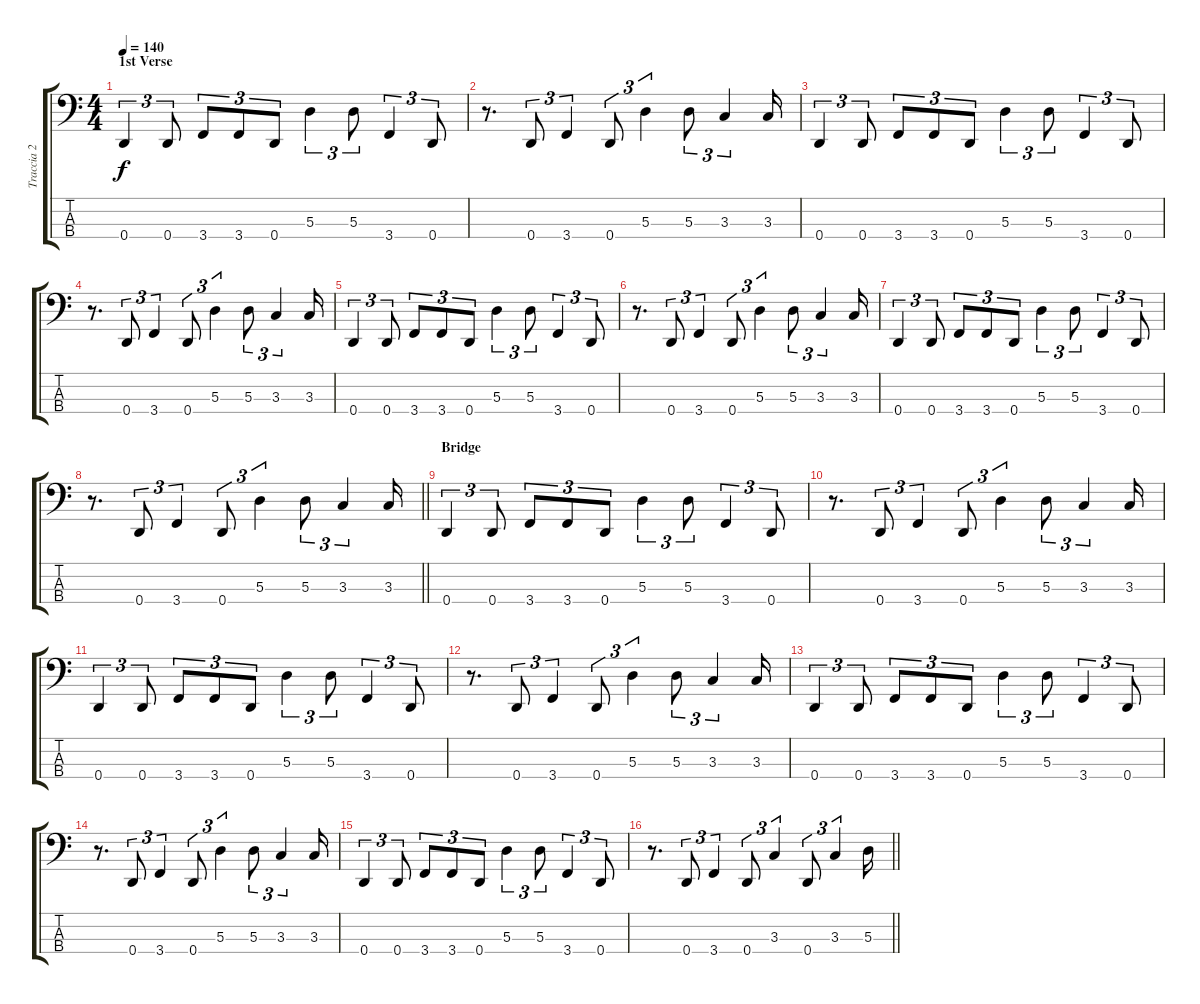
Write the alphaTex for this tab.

\track ("Traccia 2" "Traccia 2") {instrument slapbass1}
\staff {score tabs}
\tuning (G2 D2 A1 D1) {hide}
\ts (4 4)
\section ("" "1st Verse")
\tempo 140
\clef f4
\ks c
0.4.4{tu (3 2) dy f instrument electricbasspick} 0.4.8{tu (3 2)} 3.4.8{tu (3 2)} 3.4.8{tu (3 2)} 0.4.8{tu (3 2)} 5.3.4{tu (3 2)} 5.3.8{tu (3 2)} 3.4.4{tu (3 2)} 0.4.8{tu (3 2)} |
r.8{d} 0.4.8{tu (3 2)} 3.4.4{tu (3 2)} 0.4.8{tu (3 2)} 5.3.4{tu (3 2)} 5.3.8{tu (3 2)} 3.3.4{tu (3 2)} 3.3.16 |
0.4.4{tu (3 2)} 0.4.8{tu (3 2)} 3.4.8{tu (3 2)} 3.4.8{tu (3 2)} 0.4.8{tu (3 2)} 5.3.4{tu (3 2)} 5.3.8{tu (3 2)} 3.4.4{tu (3 2)} 0.4.8{tu (3 2)} |
r.8{d} 0.4.8{tu (3 2)} 3.4.4{tu (3 2)} 0.4.8{tu (3 2)} 5.3.4{tu (3 2)} 5.3.8{tu (3 2)} 3.3.4{tu (3 2)} 3.3.16 |
0.4.4{tu (3 2)} 0.4.8{tu (3 2)} 3.4.8{tu (3 2)} 3.4.8{tu (3 2)} 0.4.8{tu (3 2)} 5.3.4{tu (3 2)} 5.3.8{tu (3 2)} 3.4.4{tu (3 2)} 0.4.8{tu (3 2)} |
r.8{d} 0.4.8{tu (3 2)} 3.4.4{tu (3 2)} 0.4.8{tu (3 2)} 5.3.4{tu (3 2)} 5.3.8{tu (3 2)} 3.3.4{tu (3 2)} 3.3.16 |
0.4.4{tu (3 2)} 0.4.8{tu (3 2)} 3.4.8{tu (3 2)} 3.4.8{tu (3 2)} 0.4.8{tu (3 2)} 5.3.4{tu (3 2)} 5.3.8{tu (3 2)} 3.4.4{tu (3 2)} 0.4.8{tu (3 2)} |
\barLineRight lightlight
r.8{d} 0.4.8{tu (3 2)} 3.4.4{tu (3 2)} 0.4.8{tu (3 2)} 5.3.4{tu (3 2)} 5.3.8{tu (3 2)} 3.3.4{tu (3 2)} 3.3.16 |
\section ("" "Bridge")
0.4.4{tu (3 2) instrument slapbass2} 0.4.8{tu (3 2)} 3.4.8{tu (3 2)} 3.4.8{tu (3 2)} 0.4.8{tu (3 2)} 5.3.4{tu (3 2)} 5.3.8{tu (3 2)} 3.4.4{tu (3 2)} 0.4.8{tu (3 2)} |
r.8{d} 0.4.8{tu (3 2)} 3.4.4{tu (3 2)} 0.4.8{tu (3 2)} 5.3.4{tu (3 2)} 5.3.8{tu (3 2)} 3.3.4{tu (3 2)} 3.3.16 |
0.4.4{tu (3 2)} 0.4.8{tu (3 2)} 3.4.8{tu (3 2)} 3.4.8{tu (3 2)} 0.4.8{tu (3 2)} 5.3.4{tu (3 2)} 5.3.8{tu (3 2)} 3.4.4{tu (3 2)} 0.4.8{tu (3 2)} |
r.8{d} 0.4.8{tu (3 2)} 3.4.4{tu (3 2)} 0.4.8{tu (3 2)} 5.3.4{tu (3 2)} 5.3.8{tu (3 2)} 3.3.4{tu (3 2)} 3.3.16 |
0.4.4{tu (3 2)} 0.4.8{tu (3 2)} 3.4.8{tu (3 2)} 3.4.8{tu (3 2)} 0.4.8{tu (3 2)} 5.3.4{tu (3 2)} 5.3.8{tu (3 2)} 3.4.4{tu (3 2)} 0.4.8{tu (3 2)} |
r.8{d} 0.4.8{tu (3 2)} 3.4.4{tu (3 2)} 0.4.8{tu (3 2)} 5.3.4{tu (3 2)} 5.3.8{tu (3 2)} 3.3.4{tu (3 2)} 3.3.16 |
0.4.4{tu (3 2)} 0.4.8{tu (3 2)} 3.4.8{tu (3 2)} 3.4.8{tu (3 2)} 0.4.8{tu (3 2)} 5.3.4{tu (3 2)} 5.3.8{tu (3 2)} 3.4.4{tu (3 2)} 0.4.8{tu (3 2)} |
\barLineRight lightlight
r.8{d} 0.4.8{tu (3 2)} 3.4.4{tu (3 2)} 0.4.8{tu (3 2)} 3.3.4{tu (3 2)} 0.4.8{tu (3 2)} 3.3.4{tu (3 2)} 5.3.16
